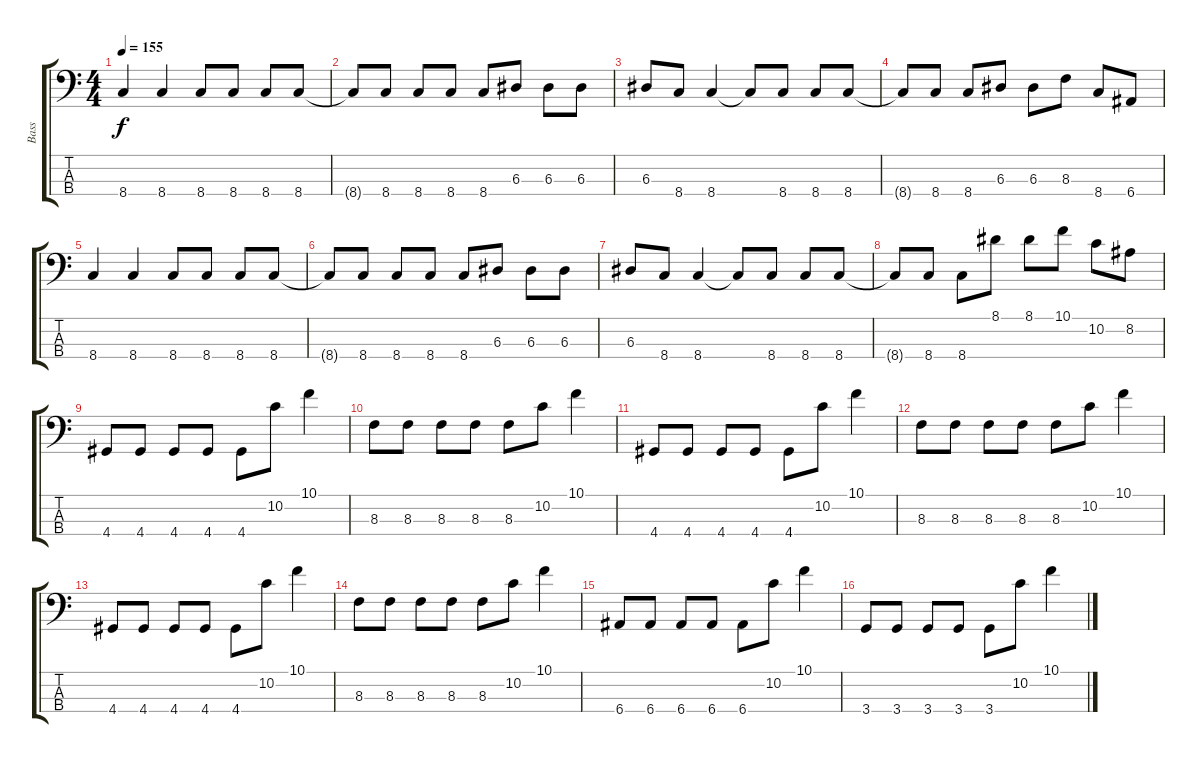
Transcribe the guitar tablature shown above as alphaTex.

\track ("Bass" "Bass") {instrument electricbassfinger}
\staff {score tabs}
\tuning (G2 D2 A1 E1) {hide}
\ts (4 4)
\tempo 155
\clef f4
\ks c
8.4.4{dy f} 8.4.4 8.4.8 8.4.8 8.4.8 8.4.8 |
8.4{t}.8 8.4.8 8.4.8 8.4.8 8.4.8 6.3.8 6.3.8 6.3.8 |
6.3.8 8.4.8 8.4.4 8.4{t}.8 8.4.8 8.4.8 8.4.8 |
8.4{t}.8 8.4.8 8.4.8 6.3.8 6.3.8 8.3.8 8.4.8 6.4.8 |
8.4.4 8.4.4 8.4.8 8.4.8 8.4.8 8.4.8 |
8.4{t}.8 8.4.8 8.4.8 8.4.8 8.4.8 6.3.8 6.3.8 6.3.8 |
6.3.8 8.4.8 8.4.4 8.4{t}.8 8.4.8 8.4.8 8.4.8 |
8.4{t}.8 8.4.8 8.4.8 8.1.8 8.1.8 10.1.8 10.2.8 8.2.8 |
4.4.8 4.4.8 4.4.8 4.4.8 4.4.8 10.2.8 10.1.4 |
8.3.8 8.3.8 8.3.8 8.3.8 8.3.8 10.2.8 10.1.4 |
4.4.8 4.4.8 4.4.8 4.4.8 4.4.8 10.2.8 10.1.4 |
8.3.8 8.3.8 8.3.8 8.3.8 8.3.8 10.2.8 10.1.4 |
4.4.8 4.4.8 4.4.8 4.4.8 4.4.8 10.2.8 10.1.4 |
8.3.8 8.3.8 8.3.8 8.3.8 8.3.8 10.2.8 10.1.4 |
6.4.8 6.4.8 6.4.8 6.4.8 6.4.8 10.2.8 10.1.4 |
3.4.8 3.4.8 3.4.8 3.4.8 3.4.8 10.2.8 10.1.4
